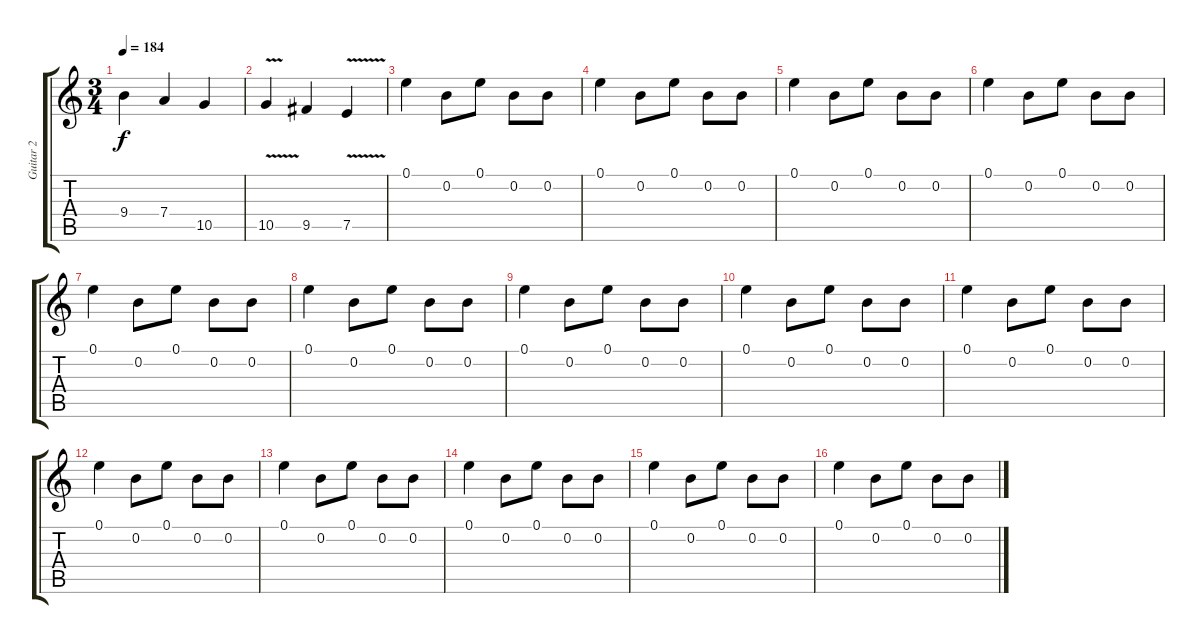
\track ("Guitar 2" "Guitar 2") {instrument distortionguitar}
\staff {score tabs}
\tuning (E4 B3 G3 D3 A2 E2) {hide}
\ts (3 4)
\tempo 184
\clef g2
\ks c
9.4.4{dy f} 7.4.4 10.5.4 |
10.5{v}.4 9.5.4 7.5{v}.4 |
0.1.4{volume 5} 0.2.8 0.1.8 0.2.8 0.2.8 |
0.1.4 0.2.8 0.1.8 0.2.8 0.2.8 |
0.1.4 0.2.8 0.1.8 0.2.8 0.2.8 |
0.1.4 0.2.8 0.1.8 0.2.8 0.2.8 |
0.1.4 0.2.8 0.1.8 0.2.8 0.2.8 |
0.1.4 0.2.8 0.1.8 0.2.8 0.2.8 |
0.1.4 0.2.8 0.1.8 0.2.8 0.2.8 |
0.1.4 0.2.8 0.1.8 0.2.8 0.2.8 |
0.1.4 0.2.8 0.1.8 0.2.8 0.2.8 |
0.1.4 0.2.8 0.1.8 0.2.8 0.2.8 |
0.1.4 0.2.8 0.1.8 0.2.8 0.2.8 |
0.1.4 0.2.8 0.1.8 0.2.8 0.2.8 |
0.1.4 0.2.8 0.1.8 0.2.8 0.2.8 |
0.1.4 0.2.8 0.1.8 0.2.8 0.2.8
